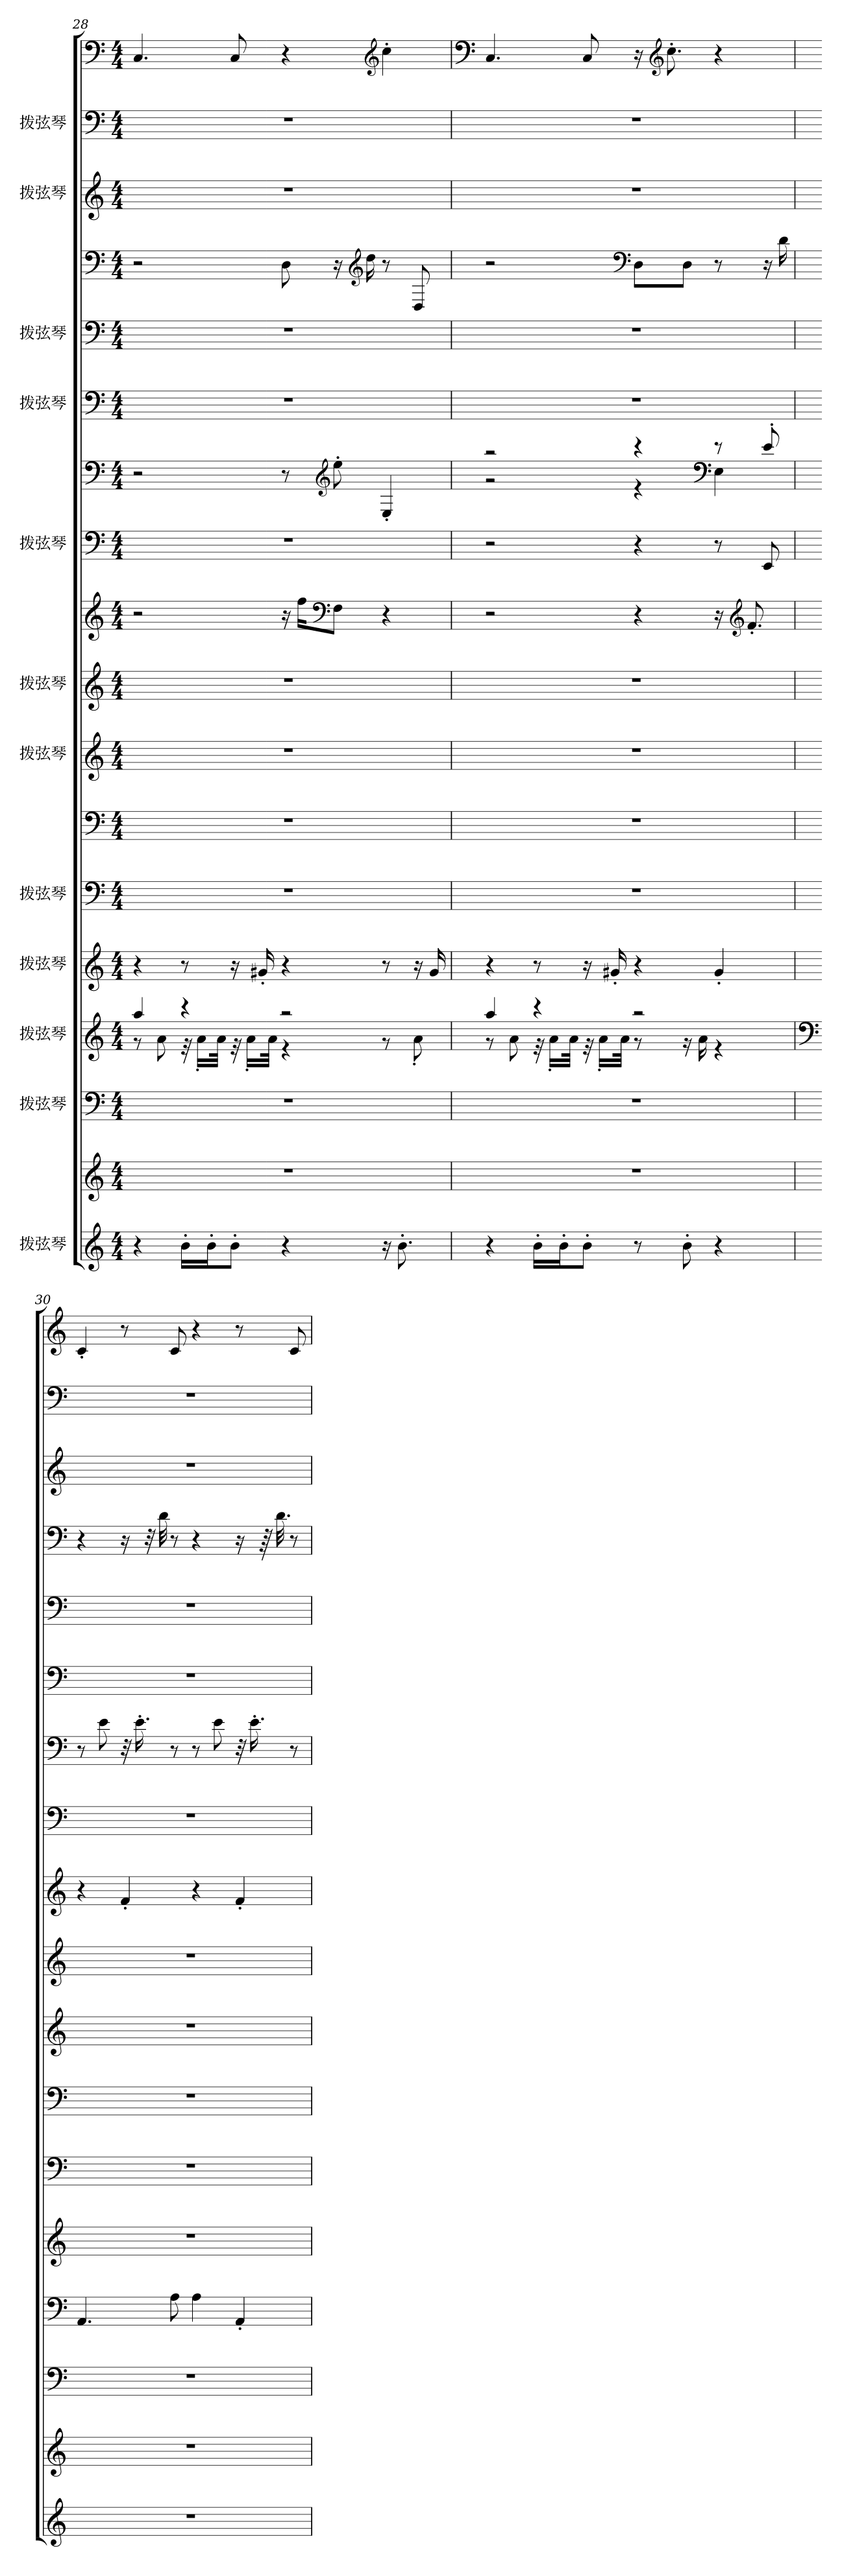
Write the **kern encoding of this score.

**kern	**kern	**kern	**kern	**kern	**kern	**kern	**kern	**kern	**kern	**kern	**kern	**kern	**kern	**kern	**kern	**kern	**kern
*part12	*part12	*part11	*part10	*part9	*part8	*part8	*part7	*part6	*part6	*part5	*part5	*part4	*part3	*part3	*part2	*part1	*part1
*staff18	*staff17	*staff16	*staff15	*staff14	*staff13	*staff12	*staff11	*staff10	*staff9	*staff8	*staff7	*staff6	*staff5	*staff4	*staff3	*staff2	*staff1
*I"拨弦琴	*	*I"拨弦琴	*I"拨弦琴	*I"拨弦琴	*I"拨弦琴	*	*I"拨弦琴	*I"拨弦琴	*	*I"拨弦琴	*	*I"拨弦琴	*I"拨弦琴	*	*I"拨弦琴	*I"拨弦琴	*
*clefG2	*clefG2	*clefF4	*clefG2	*clefG2	*clefF4	*clefF4	*clefG2	*clefG2	*clefG2	*clefF4	*clefF4	*clefF4	*clefF4	*clefF4	*clefG2	*clefF4	*clefF4
*k[]	*k[]	*k[]	*k[]	*k[]	*k[]	*k[]	*k[]	*k[]	*k[]	*k[]	*k[]	*k[]	*k[]	*k[]	*k[]	*k[]	*k[]
*M4/4	*M4/4	*M4/4	*M4/4	*M4/4	*M4/4	*M4/4	*M4/4	*M4/4	*M4/4	*M4/4	*M4/4	*M4/4	*M4/4	*M4/4	*M4/4	*M4/4	*M4/4
=28	=28	=28	=28	=28	=28	=28	=28	=28	=28	=28	=28	=28	=28	=28	=28	=28	=28
*	*	*	*^	*	*	*	*	*	*	*	*	*	*	*	*	*	*
4r	1r	1r	4aa/	8r	4r	1r	1r	1r	1r	2r	1r	2r	1r	1r	2r	1r	1r	4.C/
.	.	.	.	8a\	.	.	.	.	.	.	.	.	.	.	.	.	.	.
16b'\LL	.	.	4r	32r	8r	.	.	.	.	.	.	.	.	.	.	.	.	.
.	.	.	.	16a'\LL	.	.	.	.	.	.	.	.	.	.	.	.	.	.
16b'\J	.	.	.	.	.	.	.	.	.	.	.	.	.	.	.	.	.	.
.	.	.	.	32a\JJk	.	.	.	.	.	.	.	.	.	.	.	.	.	.
8b'\J	.	.	.	32r	16r	.	.	.	.	.	.	.	.	.	.	.	.	8C/
.	.	.	.	16a'\LL	.	.	.	.	.	.	.	.	.	.	.	.	.	.
.	.	.	.	.	16g#X'/	.	.	.	.	.	.	.	.	.	.	.	.	.
.	.	.	.	32a\JJk	.	.	.	.	.	.	.	.	.	.	.	.	.	.
4r	.	.	2r	4r	4r	.	.	.	.	16r	.	8r	.	.	8D\	.	.	4r
.	.	.	.	.	.	.	.	.	.	16ff\KL	.	.	.	.	.	.	.	.
*	*	*	*	*	*	*	*	*	*	*clefF4	*	*clefG2	*	*	*	*	*	*
.	.	.	.	.	.	.	.	.	.	8F\J	.	8ee'\	.	.	16r	.	.	.
*	*	*	*	*	*	*	*	*	*	*	*	*	*	*	*clefG2	*	*	*
.	.	.	.	.	.	.	.	.	.	.	.	.	.	.	16dd\	.	.	.
*	*	*	*	*	*	*	*	*	*	*	*	*	*	*	*	*	*	*clefG2
16r	.	.	.	8r	8r	.	.	.	.	4r	.	4E'/	.	.	8r	.	.	4cc'\
8.b'\	.	.	.	.	.	.	.	.	.	.	.	.	.	.	.	.	.	.
.	.	.	.	8a'\	16r	.	.	.	.	.	.	.	.	.	8D/	.	.	.
.	.	.	.	.	16g#/	.	.	.	.	.	.	.	.	.	.	.	.	.
!!LO:PB:g=z
=29	=29	=29	=29	=29	=29	=29	=29	=29	=29	=29	=29	=29	=29	=29	=29	=29	=29	=29
*	*	*	*	*	*	*	*	*	*	*	*	*	*	*	*	*	*	*clefF4
*	*	*	*	*	*	*	*	*	*	*	*	*^	*	*	*	*	*	*
4r	1r	1r	4aa/	8r	4r	1r	1r	1r	1r	2r	2r	2r	2r	1r	1r	2r	1r	1r	4.C/
.	.	.	.	8a\	.	.	.	.	.	.	.	.	.	.	.	.	.	.	.
16b'\LL	.	.	4r	32r	8r	.	.	.	.	.	.	.	.	.	.	.	.	.	.
.	.	.	.	16a'\LL	.	.	.	.	.	.	.	.	.	.	.	.	.	.	.
16b'\J	.	.	.	.	.	.	.	.	.	.	.	.	.	.	.	.	.	.	.
.	.	.	.	32a\JJk	.	.	.	.	.	.	.	.	.	.	.	.	.	.	.
8b'\J	.	.	.	32r	16r	.	.	.	.	.	.	.	.	.	.	.	.	.	8C/
.	.	.	.	16a'\LL	.	.	.	.	.	.	.	.	.	.	.	.	.	.	.
.	.	.	.	.	16g#X'/	.	.	.	.	.	.	.	.	.	.	.	.	.	.
.	.	.	.	32a\JJk	.	.	.	.	.	.	.	.	.	.	.	.	.	.	.
*	*	*	*	*	*	*	*	*	*	*	*	*	*	*	*	*clefF4	*	*	*
8r	.	.	2r	8r	4r	.	.	.	.	4r	4r	4r	4r	.	.	8D\L	.	.	16r
*	*	*	*	*	*	*	*	*	*	*	*	*	*	*	*	*	*	*	*clefG2
.	.	.	.	.	.	.	.	.	.	.	.	.	.	.	.	.	.	.	8.cc'\
8b'\	.	.	.	16r	.	.	.	.	.	.	.	.	.	.	.	8D\J	.	.	.
.	.	.	.	16a\	.	.	.	.	.	.	.	.	.	.	.	.	.	.	.
*	*	*	*	*	*	*	*	*	*	*	*	*clefF4	*	*	*	*	*	*	*
4r	.	.	.	4r	4g#'/	.	.	.	.	16r	8r	8r	4E\	.	.	8r	.	.	4r
*	*	*	*	*	*	*	*	*	*	*clefG2	*	*	*	*	*	*	*	*	*
.	.	.	.	.	.	.	.	.	.	8.f'/	.	.	.	.	.	.	.	.	.
.	.	.	.	.	.	.	.	.	.	.	8EE/	8e'/	.	.	.	16r	.	.	.
.	.	.	.	.	.	.	.	.	.	.	.	.	.	.	.	16d\	.	.	.
*	*	*	*v	*v	*	*	*	*	*	*	*	*v	*v	*	*	*	*	*	*
=30	=30	=30	=30	=30	=30	=30	=30	=30	=30	=30	=30	=30	=30	=30	=30	=30	=30
*	*	*	*clefF4	*	*	*	*	*	*	*	*	*	*	*	*	*	*
1r	1r	1r	4.AA/	1r	1r	1r	1r	1r	4r	1r	8r	1r	1r	4r	1r	1r	4c'/
.	.	.	.	.	.	.	.	.	.	.	8e\	.	.	.	.	.	.
.	.	.	.	.	.	.	.	.	4f'/	.	32r	.	.	16r	.	.	8r
.	.	.	.	.	.	.	.	.	.	.	16.e'\	.	.	.	.	.	.
.	.	.	.	.	.	.	.	.	.	.	.	.	.	32r	.	.	.
.	.	.	.	.	.	.	.	.	.	.	.	.	.	32d\	.	.	.
.	.	.	8A\	.	.	.	.	.	.	.	8r	.	.	8r	.	.	8c/
.	.	.	4A\	.	.	.	.	.	4r	.	8r	.	.	4r	.	.	4r
.	.	.	.	.	.	.	.	.	.	.	8e\	.	.	.	.	.	.
.	.	.	4AA'/	.	.	.	.	.	4f'/	.	32r	.	.	16r	.	.	8r
.	.	.	.	.	.	.	.	.	.	.	16.e'\	.	.	.	.	.	.
.	.	.	.	.	.	.	.	.	.	.	.	.	.	64r	.	.	.
.	.	.	.	.	.	.	.	.	.	.	.	.	.	32.d\	.	.	.
.	.	.	.	.	.	.	.	.	.	.	8r	.	.	8r	.	.	8c/
=	=	=	=	=	=	=	=	=	=	=	=	=	=	=	=	=	=
*-	*-	*-	*-	*-	*-	*-	*-	*-	*-	*-	*-	*-	*-	*-	*-	*-	*-
